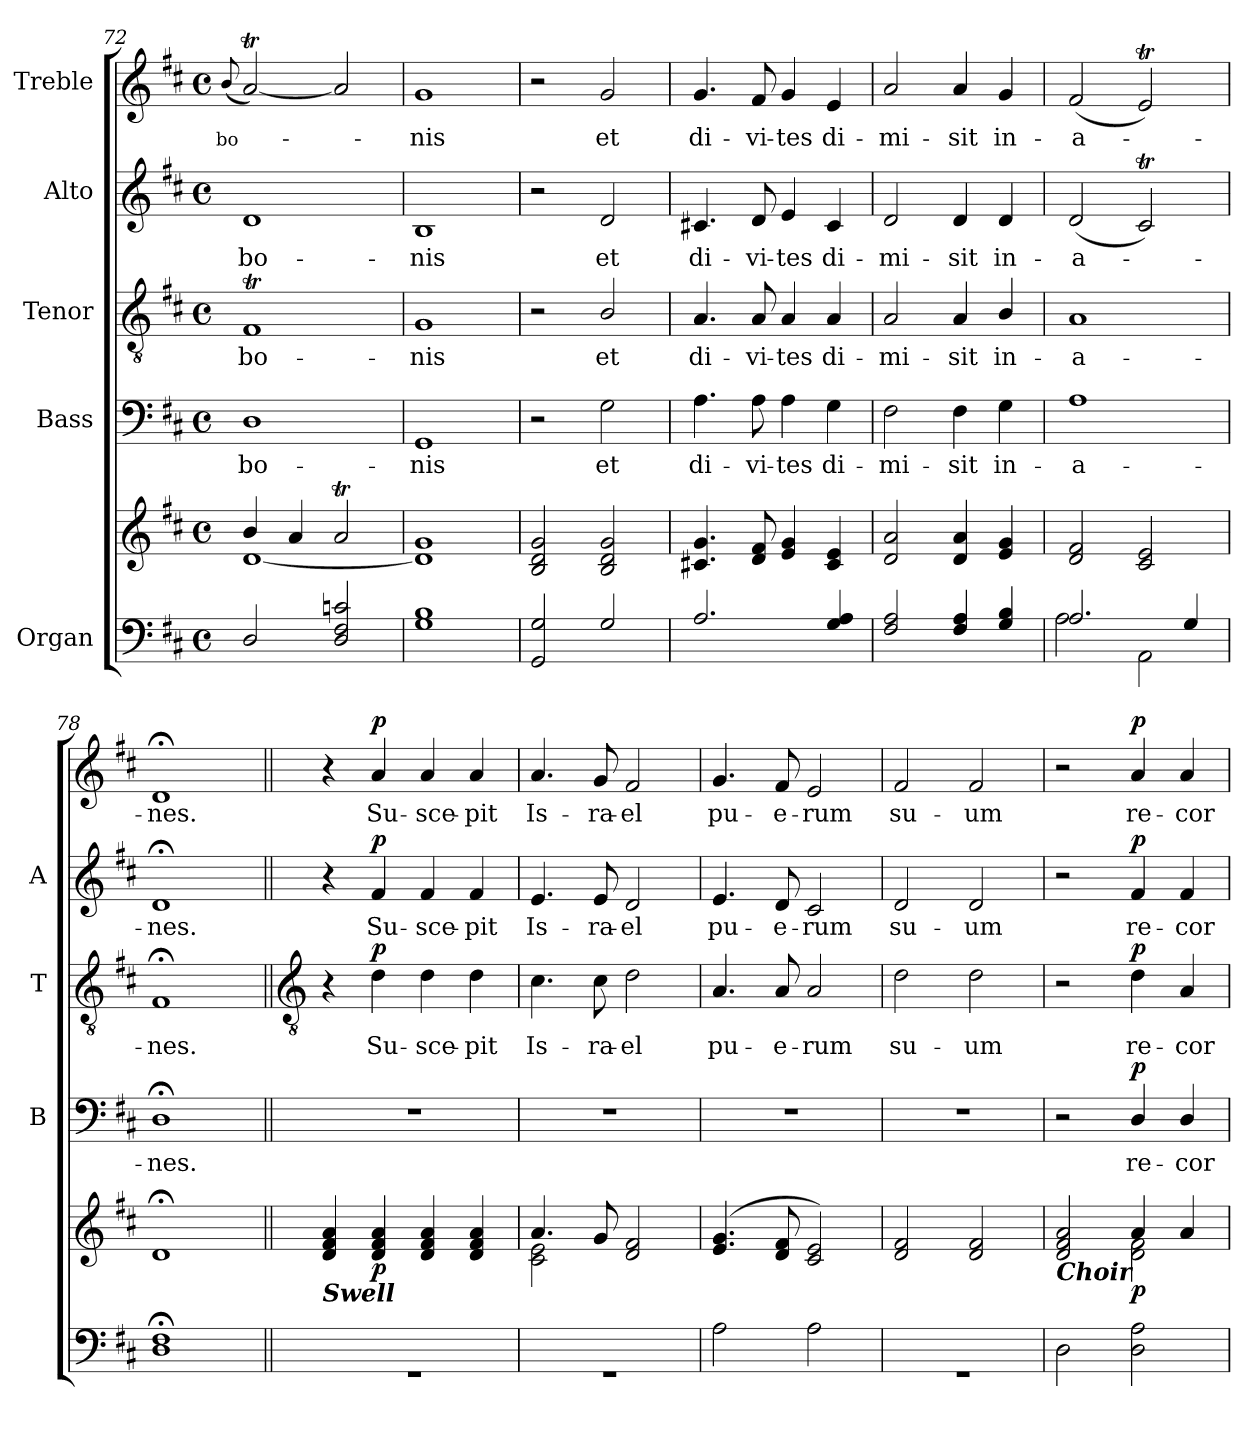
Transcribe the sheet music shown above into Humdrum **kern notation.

**kern	**kern	**dynam	**kern	**text	**dynam	**kern	**text	**dynam	**kern	**text	**dynam	**kern	**text	**dynam
*part5	*part5	*part5	*part4	*part4	*part4	*part3	*part3	*part3	*part2	*part2	*part2	*part1	*part1	*part1
*staff6	*staff5	*staff5/6	*staff4	*staff4	*staff4	*staff3	*staff3	*staff3	*staff2	*staff2	*staff2	*staff1	*staff1	*staff1
*I"Organ	*	*	*I"Bass	*	*	*I"Tenor	*	*	*I"Alto	*	*	*I"Treble	*	*
*	*	*	*I'B	*	*	*I'T	*	*	*I'A	*	*	*	*	*
*clefF4	*clefG2	*	*clefF4	*	*	*clefGv2	*	*	*clefG2	*	*	*clefG2	*	*
*k[f#c#]	*k[f#c#]	*	*k[f#c#]	*	*	*k[f#c#]	*	*	*k[f#c#]	*	*	*k[f#c#]	*	*
*D:	*D:	*	*D:	*	*	*D:	*	*	*D:	*	*	*D:	*	*
*M4/4	*M4/4	*	*M4/4	*	*	*M4/4	*	*	*M4/4	*	*	*M4/4	*	*
*met(c)	*met(c)	*	*met(c)	*	*	*met(c)	*	*	*met(c)	*	*	*met(c)	*	*
=72	=72	=72	=72	=72	=72	=72	=72	=72	=72	=72	=72	=72	=72	=72
!	!	!	!	!	!	!	!	!	!	!	!	!	!LO:LY:b	!
.	.	.	.	.	.	.	.	.	.	.	.	(<8qqb/L	bo-	.
*^	*^	*	*	*	*	*	*	*	*	*	*	*	*	*
!	!	!	!	!	!	!LO:LY:b	!	!	!LO:LY:b	!	!	!LO:LY:b	!	!	!	!
2D	1ryy	4b/	[1d\	.	1D	bo-	.	1F#t	bo-	.	1d	bo-	.	[2aT)	.	.
.	.	4a	.	.	.	.	.	.	.	.	.	.	.	.	.	.
2D 2F# 2cn	.	2aT	.	.	.	.	.	.	.	.	.	.	.	2a]	.	.
=73	=73	=73	=73	=73	=73	=73	=73	=73	=73	=73	=73	=73	=73	=73	=73	=73
!	!	!	!	!	!	!LO:LY:b	!	!	!LO:LY:b	!	!	!LO:LY:b	!	!	!LO:LY:b	!
1G 1B	1ryy	1g	1d\]	.	1GG	-nis	.	1G	-nis	.	1B	-nis	.	1g	nis	.
=74	=74	=74	=74	=74	=74	=74	=74	=74	=74	=74	=74	=74	=74	=74	=74	=74
2GG 2G	1ryy	2B 2d 2g	1ryy	.	2r	.	.	2r	.	.	2r	.	.	2r	.	.
!	!	!	!	!	!	!LO:LY:b	!	!	!LO:LY:b	!	!	!LO:LY:b	!	!	!LO:LY:b	!
2G	.	2B 2d 2g	.	.	2G	et	.	2B/	et	.	2d	et	.	2g	et	.
=75	=75	=75	=75	=75	=75	=75	=75	=75	=75	=75	=75	=75	=75	=75	=75	=75
!	!	!	!	!	!	!LO:LY:b	!	!	!LO:LY:b	!	!	!LO:LY:b	!	!	!LO:LY:b	!
2.A	1ryy	4.c#X 4.g	1ryy	.	4.A	di-	.	4.A	di-	.	4.c#X	di-	.	4.g	di-	.
!	!	!	!	!	!	!LO:LY:b	!	!	!LO:LY:b	!	!	!LO:LY:b	!	!	!LO:LY:b	!
.	.	8d 8f#	.	.	8A	-vi-	.	8A	-vi-	.	8d	-vi-	.	8f#J	-vi-	.
!	!	!	!	!	!	!LO:LY:b	!	!	!LO:LY:b	!	!	!LO:LY:b	!	!	!LO:LY:b	!
.	.	4e 4g	.	.	4A	-tes	.	4A	-tes	.	4e	-tes	.	4g	-tes	.
!	!	!	!	!	!	!LO:LY:b	!	!	!LO:LY:b	!	!	!LO:LY:b	!	!	!LO:LY:b	!
4G 4A	.	4c# 4e	.	.	4G	di-	.	4A	di-	.	4c#	di-	.	4e	di-	.
=76	=76	=76	=76	=76	=76	=76	=76	=76	=76	=76	=76	=76	=76	=76	=76	=76
!	!	!	!	!	!	!LO:LY:b	!	!	!LO:LY:b	!	!	!LO:LY:b	!	!	!LO:LY:b	!
2F# 2A	1ryy	2d 2a	1ryy	.	2F#	-mi-	.	2A	-mi-	.	2d	-mi-	.	2a	-mi-	.
!	!	!	!	!	!	!LO:LY:b	!	!	!LO:LY:b	!	!	!LO:LY:b	!	!	!LO:LY:b	!
4F# 4A	.	4d 4a	.	.	4F#	-sit	.	4A	-sit	.	4d	-sit	.	4a	-sit	.
!	!	!	!	!	!	!LO:LY:b	!	!	!LO:LY:b	!	!	!LO:LY:b	!	!	!LO:LY:b	!
4G 4B	.	4e 4g	.	.	4G	in-	.	4B/	in-	.	4d	in-	.	4g	in-	.
*	*	*v	*v	*	*	*	*	*	*	*	*	*	*	*	*	*
=77	=77	=77	=77	=77	=77	=77	=77	=77	=77	=77	=77	=77	=77	=77	=77
*	*^	*	*	*	*	*	*	*	*	*	*	*	*	*	*
!	!	!	!	!	!	!LO:LY:b	!	!	!LO:LY:b	!	!	!LO:LY:b	!	!	!LO:LY:b	!
2.A/	2A	1ryy	2d 2f#	.	1A	-a-	.	1A	-a-	.	(<2d	-a-	.	(<2f#	-a-	.
.	2AA\	.	2c# 2e	.	.	.	.	.	.	.	2c#t)	.	.	2eT)	.	.
4G/	.	.	.	.	.	.	.	.	.	.	.	.	.	.	.	.
*	*v	*v	*	*	*	*	*	*	*	*	*	*	*	*	*	*
=78	=78	=78	=78	=78	=78	=78	=78	=78	=78	=78	=78	=78	=78	=78	=78
*	*	*^	*	*	*	*	*	*	*	*	*	*	*	*	*
!	!	!	!	!	!	!LO:LY:b	!	!	!LO:LY:b	!	!	!LO:LY:b	!	!	!LO:LY:b	!
1D; 1F#;	1ryy	1d;<	1ryy	.	1D;<	-nes.	.	1F#;<	-nes.	.	1d;<	nes.	.	1d;<	nes.	.
!!LO:LB:g=z
=79||	=79||	=79||	=79||	=79||	=79||	=79||	=79||	=79||	=79||	=79||	=79||	=79||	=79||	=79||	=79||	=79||
*	*	*	*	*	*	*	*	*clefGv2	*	*	*	*	*	*	*	*
!	!	!LO:TX:b:Bi:t=Swell	!	!	!	!	!	!	!	!	!	!	!	!	!	!
1ryy	1r	4d 4f# 4a	1ryy	.	1r	.	.	4r	.	.	4r	.	.	4r	.	.
!	!	!	!	!LO:DY:b	!	!	!	!	!LO:LY:b	!LO:DY:b	!	!LO:LY:b	!LO:DY:b	!	!LO:LY:b	!LO:DY:b
.	.	4d 4f# 4a	.	p	.	.	.	4d	Su-	p	4f#	Su-	p	4a	Su-	p
!	!	!	!	!	!	!	!	!	!LO:LY:b	!	!	!LO:LY:b	!	!	!LO:LY:b	!
.	.	4d 4f# 4a	.	.	.	.	.	4d	-sce-	.	4f#	-sce-	.	4a	-sce-	.
!	!	!	!	!	!	!	!	!	!LO:LY:b	!	!	!LO:LY:b	!	!	!LO:LY:b	!
.	.	4d 4f# 4a	.	.	.	.	.	4d	-pit	.	4f#	-pit	.	4a	-pit	.
=80	=80	=80	=80	=80	=80	=80	=80	=80	=80	=80	=80	=80	=80	=80	=80	=80
!	!	!	!	!	!	!	!	!	!LO:LY:b	!	!	!LO:LY:b	!	!	!LO:LY:b	!
1ryy	1r	4.a	2c#\ 2e\	.	1r	.	.	4.c#	Is-	.	4.e	Is-	.	4.a	Is-	.
!	!	!	!	!	!	!	!	!	!LO:LY:b	!	!	!LO:LY:b	!	!	!LO:LY:b	!
.	.	8g	.	.	.	.	.	8c#	-ra-	.	8e	-ra-	.	8g	-ra-	.
!	!	!	!	!	!	!	!	!	!LO:LY:b	!	!	!LO:LY:b	!	!	!LO:LY:b	!
.	.	2d 2f#	2ryy	.	.	.	.	2d	-el	.	2d	-el	.	2f#	-el	.
=81	=81	=81	=81	=81	=81	=81	=81	=81	=81	=81	=81	=81	=81	=81	=81	=81
!	!	!	!	!	!	!	!	!	!LO:LY:b	!	!	!LO:LY:b	!	!	!LO:LY:b	!
1ryy	2A\	(<4.e 4.g	1ryy	.	1r	.	.	4.A	pu-	.	4.e	pu-	.	4.g	pu-	.
!	!	!	!	!	!	!	!	!	!LO:LY:b	!	!	!LO:LY:b	!	!	!LO:LY:b	!
.	.	8d 8f#	.	.	.	.	.	8A	-e-	.	8d	-e-	.	8f#	-e-	.
!	!	!	!	!	!	!	!	!	!LO:LY:b	!	!	!LO:LY:b	!	!	!LO:LY:b	!
.	2A\	2c# 2e)	.	.	.	.	.	2A	-rum	.	2c#	-rum	.	2e	-rum	.
=82	=82	=82	=82	=82	=82	=82	=82	=82	=82	=82	=82	=82	=82	=82	=82	=82
!	!	!	!	!	!	!	!	!	!LO:LY:b	!	!	!LO:LY:b	!	!	!LO:LY:b	!
1ryy	1r	2d 2f#	1ryy	.	1r	.	.	2d	su-	.	2d	su-	.	2f#	su-	.
!	!	!	!	!	!	!	!	!	!LO:LY:b	!	!	!LO:LY:b	!	!	!LO:LY:b	!
.	.	2d 2f#	.	.	.	.	.	2d	-um	.	2d	-um	.	2f#	-um	.
=83	=83	=83	=83	=83	=83	=83	=83	=83	=83	=83	=83	=83	=83	=83	=83	=83
!	!	!LO:TX:b:Bi:t=Choir	!	!	!	!	!	!	!	!	!	!	!	!	!	!
1ryy	2D\	2d 2f# 2a	2ryy	.	2r	.	.	2r	.	.	2r	.	.	2r	.	.
!	!	!	!	!LO:DY:b	!	!LO:LY:b	!LO:DY:b	!	!LO:LY:b	!LO:DY:b	!	!LO:LY:b	!LO:DY:b	!	!LO:LY:b	!LO:DY:b
.	2D\ 2A\	4a	2d\ 2f#\	p	4D/	re-	p	4d	re-	p	4f#	re-	p	4a	re-	p
!	!	!	!	!	!	!LO:LY:b	!	!	!LO:LY:b	!	!	!LO:LY:b	!	!	!LO:LY:b	!
.	.	4a	.	.	4D/	-cor-	.	4A	-cor-	.	4f#	-cor-	.	4a	-cor-	.
*v	*v	*	*	*	*	*	*	*	*	*	*	*	*	*	*	*
*	*v	*v	*	*	*	*	*	*	*	*	*	*	*	*	*
=	=	=	=	=	=	=	=	=	=	=	=	=	=	=
*-	*-	*-	*-	*-	*-	*-	*-	*-	*-	*-	*-	*-	*-	*-
